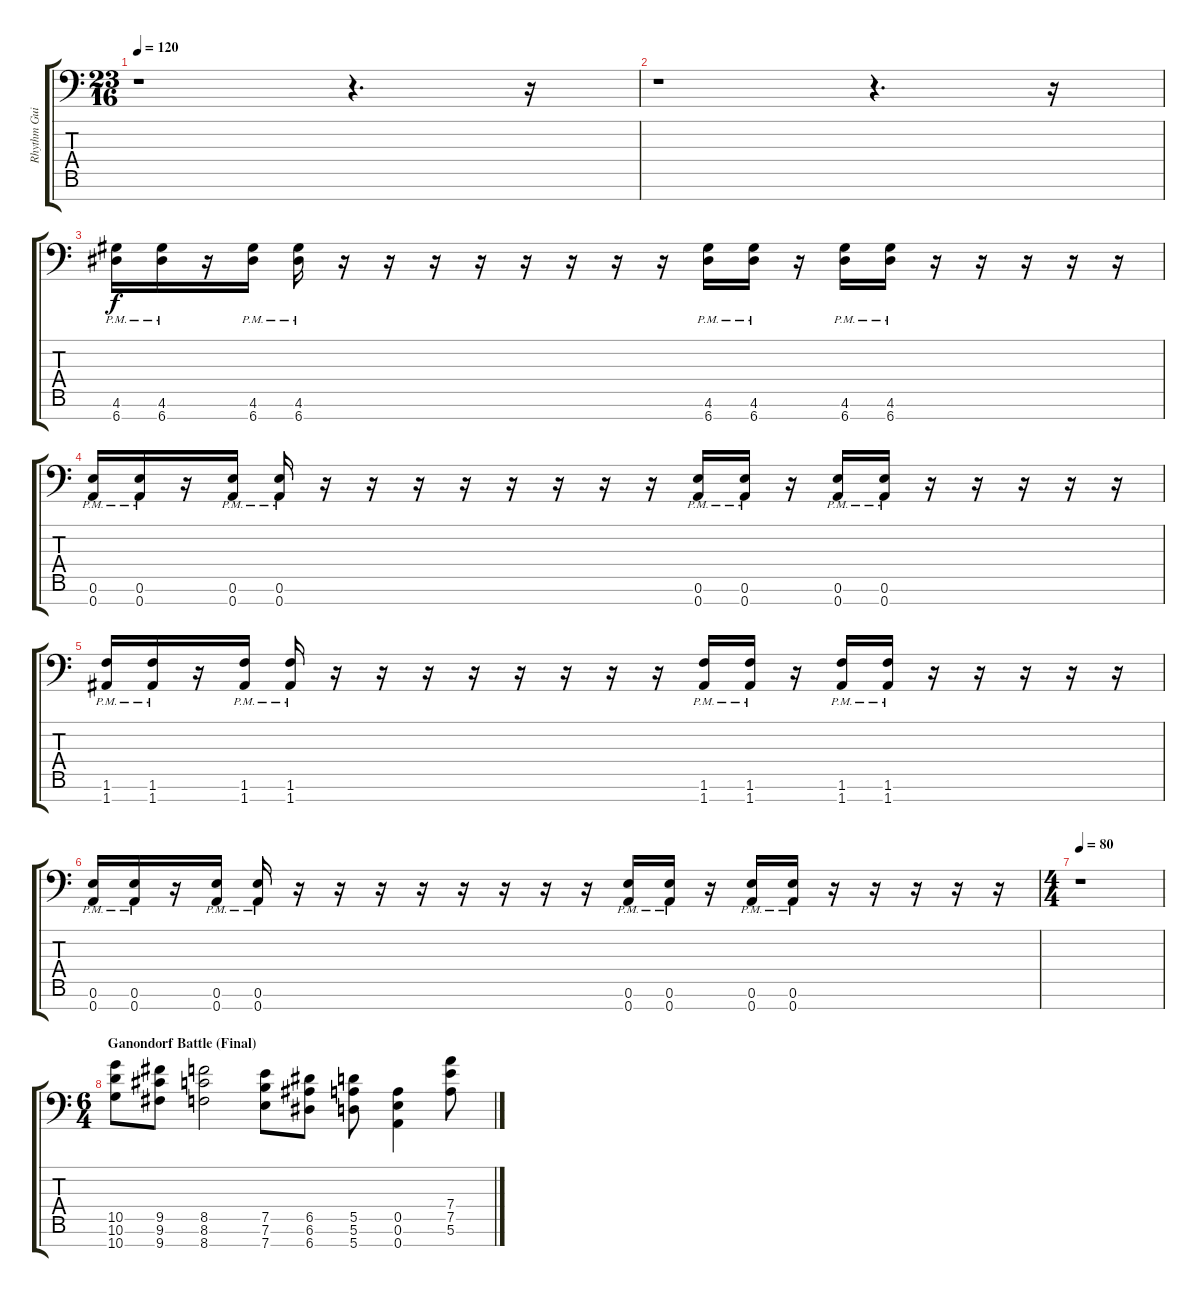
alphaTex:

\track ("Rhythm Guitar" "Rhythm Gui") {instrument distortionguitar}
\staff {score tabs}
\tuning (E4 B3 G3 D3 A2 E2 A1) {hide}
\ts (23 16)
\tempo 120
\clef f4
\ks c
r.1{dy f} r.4{d} r.16 |
r.1 r.4{d} r.16 |
(4.6{pm} 6.7{pm}).16 (4.6{pm} 6.7{pm}).16 r.16 (4.6{pm} 6.7{pm}).16 (4.6{pm} 6.7{pm}).16 r.16 r.16 r.16 r.16 r.16 r.16 r.16 r.16 (4.6{pm} 6.7{pm}).16 (4.6{pm} 6.7{pm}).16 r.16 (4.6{pm} 6.7{pm}).16 (4.6{pm} 6.7{pm}).16 r.16 r.16 r.16 r.16 r.16 |
(0.6{pm} 0.7{pm}).16 (0.6{pm} 0.7{pm}).16 r.16 (0.6{pm} 0.7{pm}).16 (0.6{pm} 0.7{pm}).16 r.16 r.16 r.16 r.16 r.16 r.16 r.16 r.16 (0.6{pm} 0.7{pm}).16 (0.6{pm} 0.7{pm}).16 r.16 (0.6{pm} 0.7{pm}).16 (0.6{pm} 0.7{pm}).16 r.16 r.16 r.16 r.16 r.16 |
(1.6{pm} 1.7{pm}).16 (1.6{pm} 1.7{pm}).16 r.16 (1.6{pm} 1.7{pm}).16 (1.6{pm} 1.7{pm}).16 r.16 r.16 r.16 r.16 r.16 r.16 r.16 r.16 (1.6{pm} 1.7{pm}).16 (1.6{pm} 1.7{pm}).16 r.16 (1.6{pm} 1.7{pm}).16 (1.6{pm} 1.7{pm}).16 r.16 r.16 r.16 r.16 r.16 |
(0.6{pm} 0.7{pm}).16 (0.6{pm} 0.7{pm}).16 r.16 (0.6{pm} 0.7{pm}).16 (0.6{pm} 0.7{pm}).16 r.16 r.16 r.16 r.16 r.16 r.16 r.16 r.16 (0.6{pm} 0.7{pm}).16 (0.6{pm} 0.7{pm}).16 r.16 (0.6{pm} 0.7{pm}).16 (0.6{pm} 0.7{pm}).16 r.16 r.16 r.16 r.16 r.16 |
\ts (4 4)
\tempo 80
r.1 |
\ts (6 4)
\section ("" "Ganondorf Battle (Final)")
(10.5 10.6 10.7).8 (9.5 9.6 9.7).8 (8.5 8.6 8.7).2 (7.5 7.6 7.7).8 (6.5 6.6 6.7).8 (5.5 5.6 5.7).8 (0.5 0.6 0.7).4 (7.4 7.5 5.6).8
